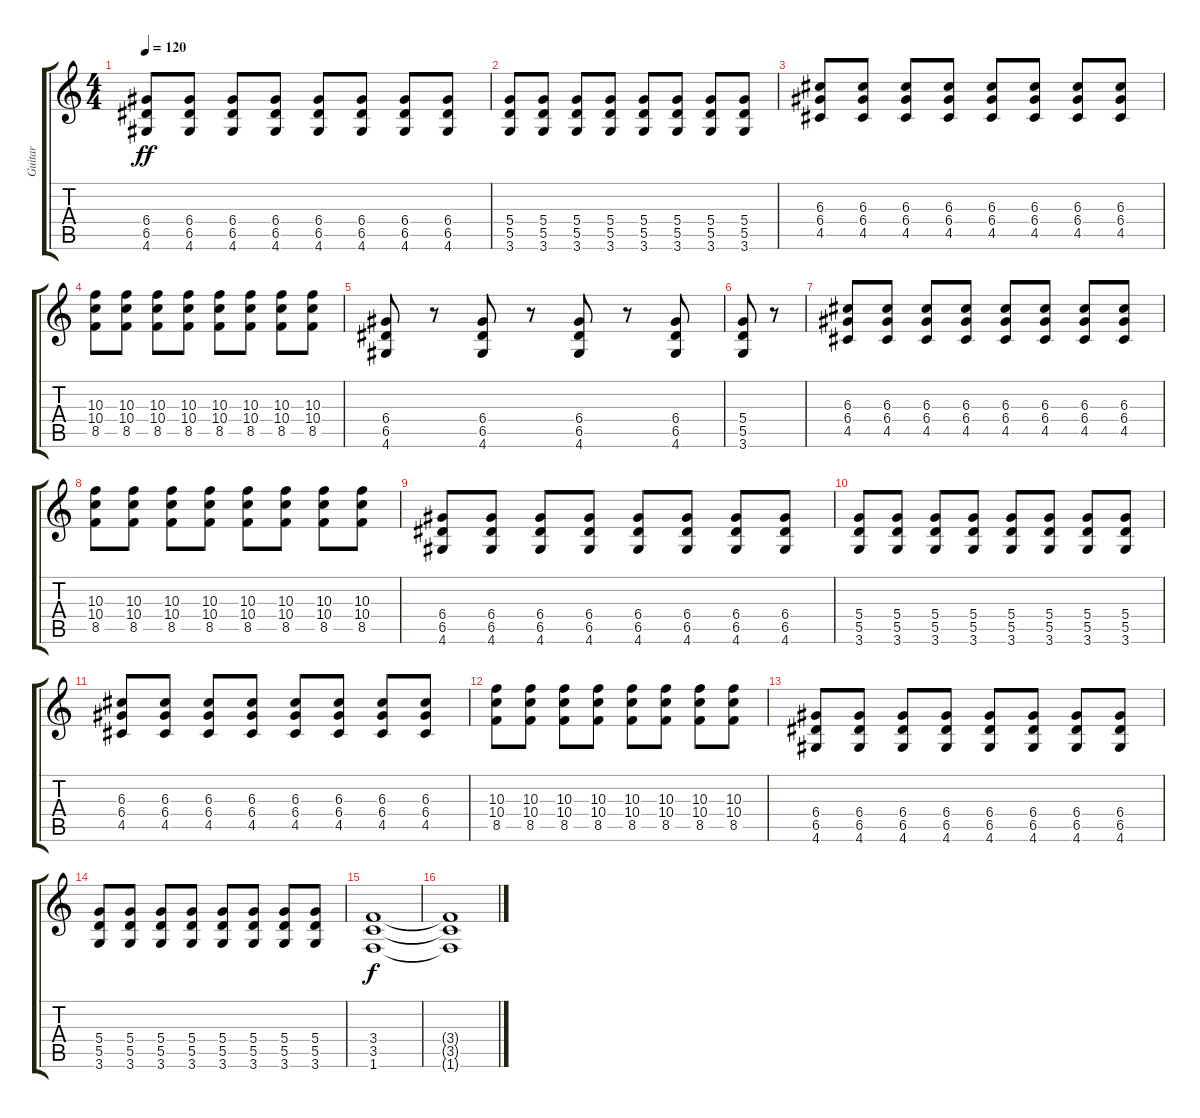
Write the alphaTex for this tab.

\track ("Guitar" "Guitar") {instrument distortionguitar}
\staff {score tabs}
\tuning (E4 B3 G3 D3 A2 E2) {hide}
\ts (4 4)
\tempo 120
\clef g2
\ks c
(6.4 6.5 4.6).8{dy ff} (6.4 6.5 4.6).8 (6.4 6.5 4.6).8 (6.4 6.5 4.6).8 (6.4 6.5 4.6).8 (6.4 6.5 4.6).8 (6.4 6.5 4.6).8 (6.4 6.5 4.6).8 |
(5.4 5.5 3.6).8 (5.4 5.5 3.6).8 (5.4 5.5 3.6).8 (5.4 5.5 3.6).8 (5.4 5.5 3.6).8 (5.4 5.5 3.6).8 (5.4 5.5 3.6).8 (5.4 5.5 3.6).8 |
(6.3 6.4 4.5).8 (6.3 6.4 4.5).8 (6.3 6.4 4.5).8 (6.3 6.4 4.5).8 (6.3 6.4 4.5).8 (6.3 6.4 4.5).8 (6.3 6.4 4.5).8 (6.3 6.4 4.5).8 |
(10.3 10.4 8.5).8 (10.3 10.4 8.5).8 (10.3 10.4 8.5).8 (10.3 10.4 8.5).8 (10.3 10.4 8.5).8 (10.3 10.4 8.5).8 (10.3 10.4 8.5).8 (10.3 10.4 8.5).8 |
(6.4 6.5 4.6).8 r.8 (6.4 6.5 4.6).8 r.8 (6.4 6.5 4.6).8 r.8 (6.4 6.5 4.6).8 |
(5.4 5.5 3.6).8 r.8 |
(6.3 6.4 4.5).8 (6.3 6.4 4.5).8 (6.3 6.4 4.5).8 (6.3 6.4 4.5).8 (6.3 6.4 4.5).8 (6.3 6.4 4.5).8 (6.3 6.4 4.5).8 (6.3 6.4 4.5).8 |
(10.3 10.4 8.5).8 (10.3 10.4 8.5).8 (10.3 10.4 8.5).8 (10.3 10.4 8.5).8 (10.3 10.4 8.5).8 (10.3 10.4 8.5).8 (10.3 10.4 8.5).8 (10.3 10.4 8.5).8 |
(6.4 6.5 4.6).8 (6.4 6.5 4.6).8 (6.4 6.5 4.6).8 (6.4 6.5 4.6).8 (6.4 6.5 4.6).8 (6.4 6.5 4.6).8 (6.4 6.5 4.6).8 (6.4 6.5 4.6).8 |
(5.4 5.5 3.6).8 (5.4 5.5 3.6).8 (5.4 5.5 3.6).8 (5.4 5.5 3.6).8 (5.4 5.5 3.6).8 (5.4 5.5 3.6).8 (5.4 5.5 3.6).8 (5.4 5.5 3.6).8 |
(6.3 6.4 4.5).8 (6.3 6.4 4.5).8 (6.3 6.4 4.5).8 (6.3 6.4 4.5).8 (6.3 6.4 4.5).8 (6.3 6.4 4.5).8 (6.3 6.4 4.5).8 (6.3 6.4 4.5).8 |
(10.3 10.4 8.5).8 (10.3 10.4 8.5).8 (10.3 10.4 8.5).8 (10.3 10.4 8.5).8 (10.3 10.4 8.5).8 (10.3 10.4 8.5).8 (10.3 10.4 8.5).8 (10.3 10.4 8.5).8 |
(6.4 6.5 4.6).8 (6.4 6.5 4.6).8 (6.4 6.5 4.6).8 (6.4 6.5 4.6).8 (6.4 6.5 4.6).8 (6.4 6.5 4.6).8 (6.4 6.5 4.6).8 (6.4 6.5 4.6).8 |
(5.4 5.5 3.6).8 (5.4 5.5 3.6).8 (5.4 5.5 3.6).8 (5.4 5.5 3.6).8 (5.4 5.5 3.6).8 (5.4 5.5 3.6).8 (5.4 5.5 3.6).8 (5.4 5.5 3.6).8 |
(3.4 3.5 1.6).1{dy f} |
(3.4{t} 3.5{t} 1.6{t}).1
